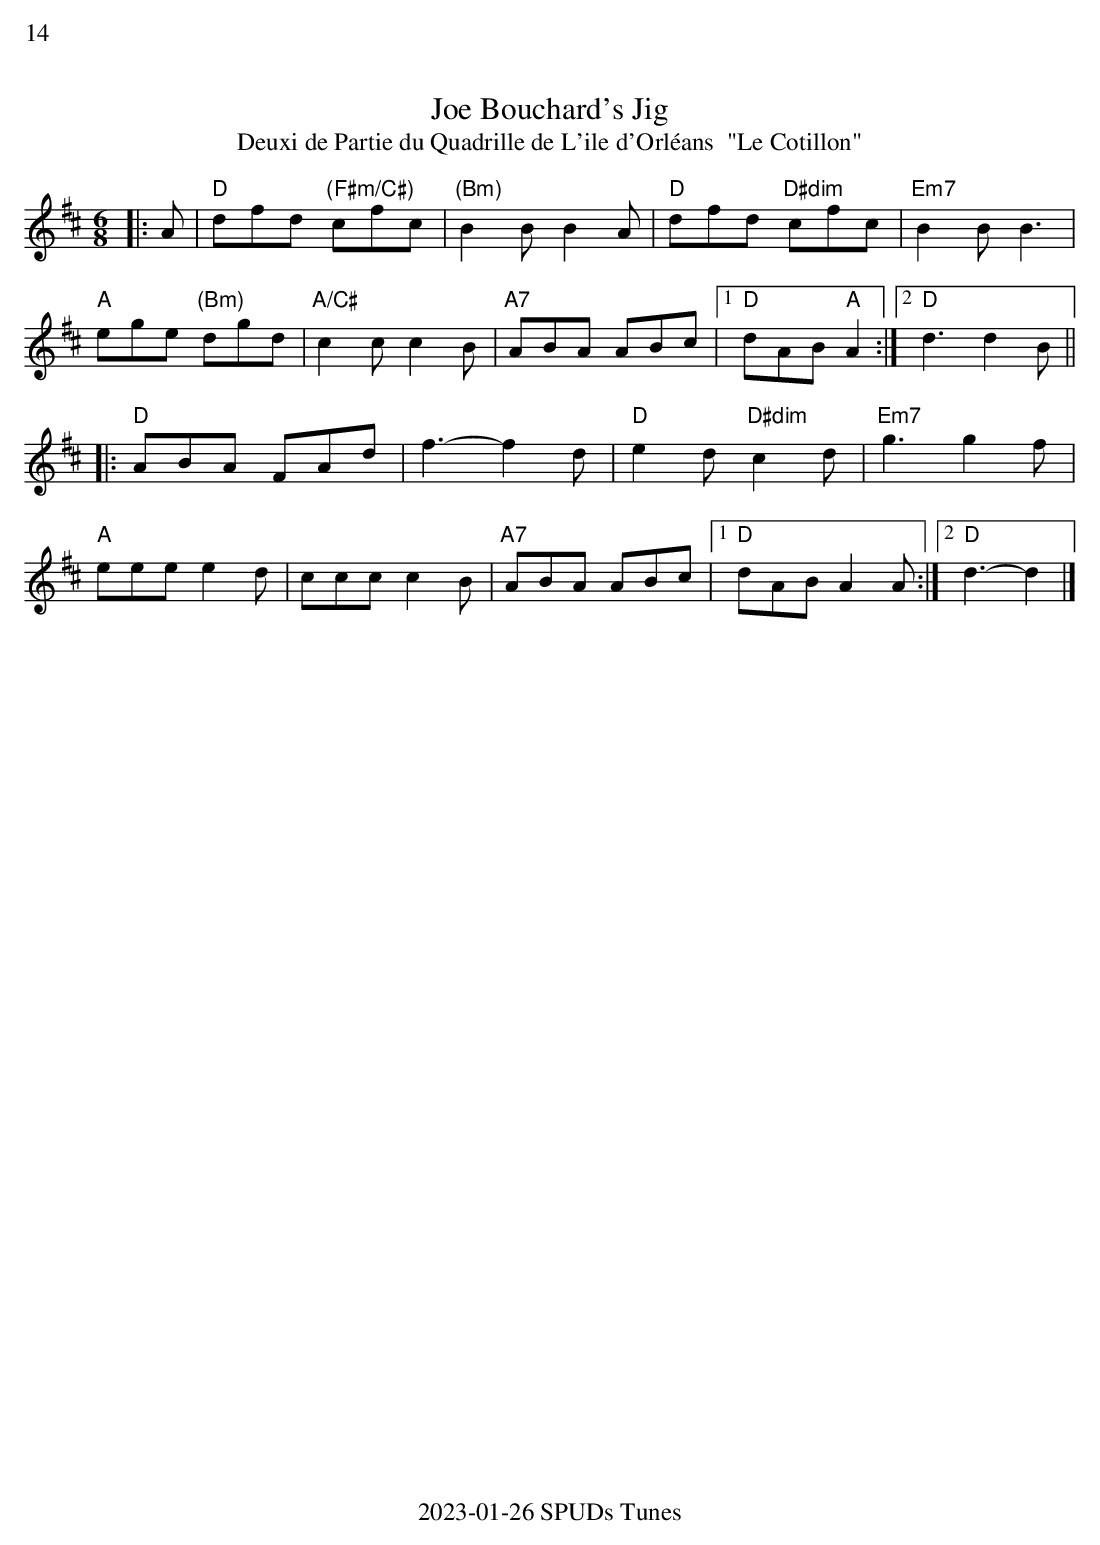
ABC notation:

X:1
%%text 14
T:Joe Bouchard's Jig
T:Deuxi de Partie du Quadrille de L'ile d'Orl\'eans  "Le Cotillon"
M:6/8
K:D
|:A| "D"dfd "(F#m/C#)"cfc |"(Bm)" B2B B2 A | "D"dfd "D#dim"cfc | "Em7" B2 B B3 |
"A" ege "(Bm)"dgd | "A/C#"c2c c2B | "A7"ABA ABc |1 "D"dAB "A"A2 :|2"D"d3 d2 B||
|:"D"ABA FAd | f3-f2 d|"D"e2d "D#dim" c2d | "Em7"g3 g2 f |
 "A"eee e2 d | ccc c2 B | "A7"ABA ABc |1"D"dAB A2 A :|2"D"d3-d2|]
